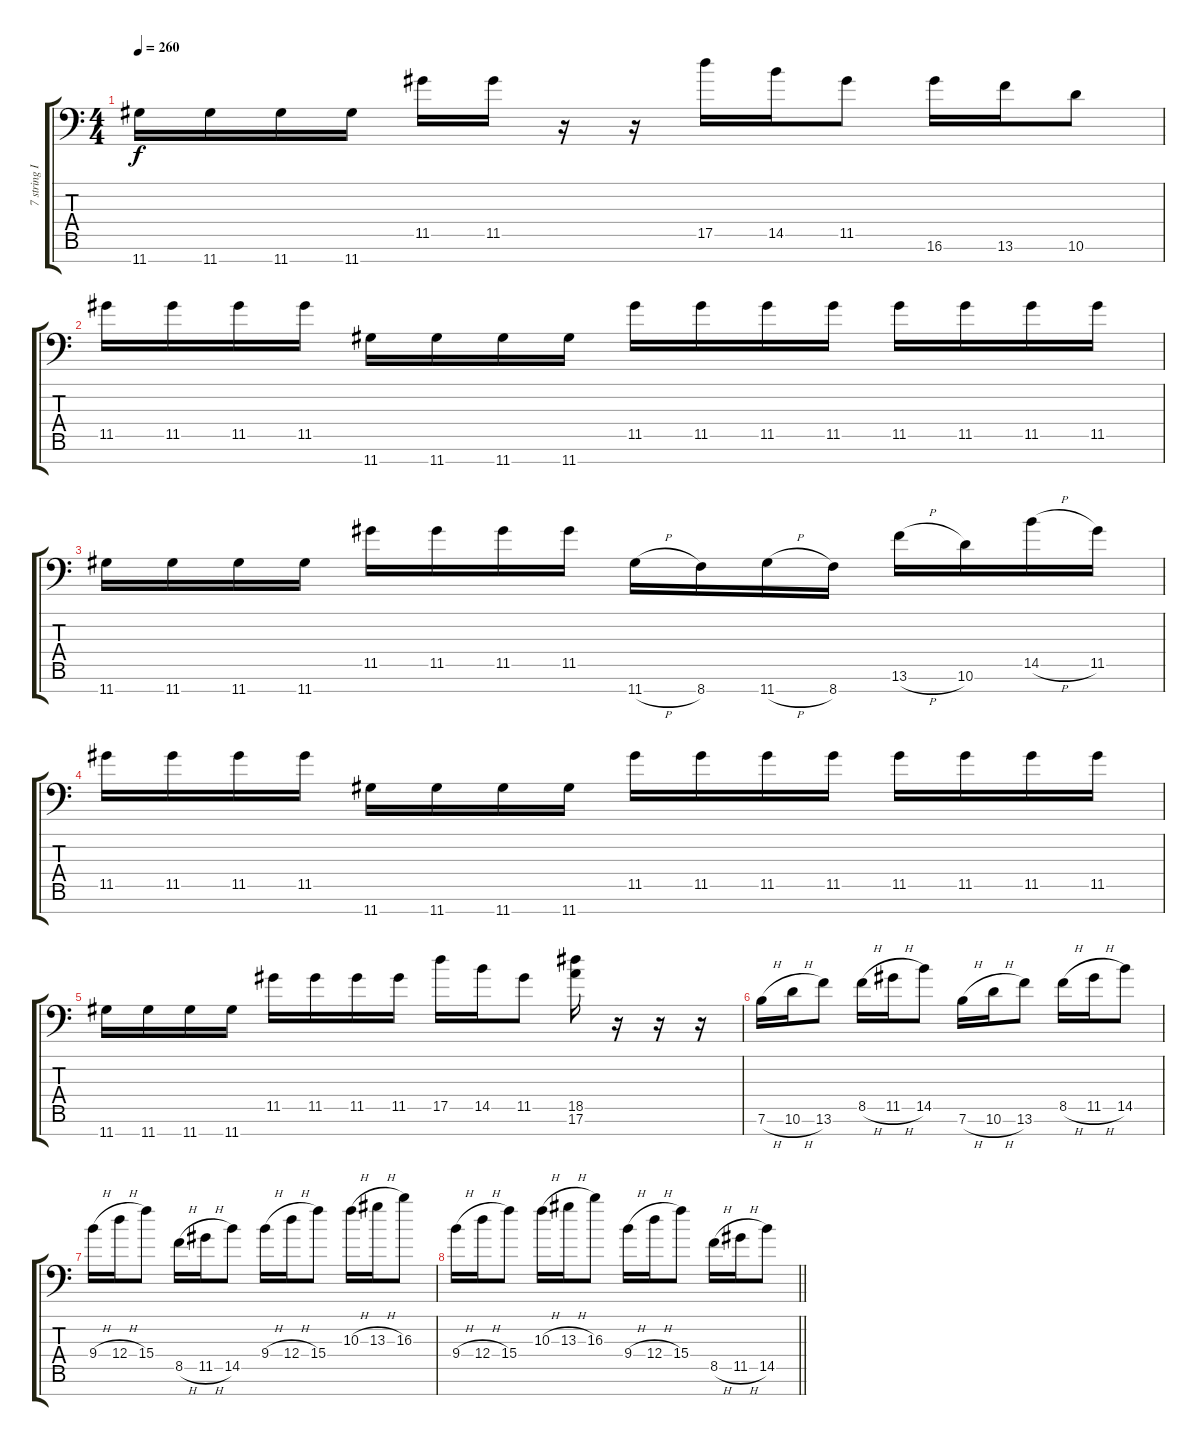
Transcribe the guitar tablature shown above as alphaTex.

\track ("7 string I" "7 string I") {instrument overdrivenguitar}
\staff {score tabs}
\tuning (E4 B3 G3 D3 A2 E2 A1) {hide}
\ts (4 4)
\tempo 260
\clef f4
\ks c
11.7.16{dy f} 11.7.16 11.7.16 11.7.16 11.5.16 11.5.16 r.16 r.16 17.5.16 14.5.16 11.5.8 16.6.16 13.6.16 10.6.8 |
11.5.16 11.5.16 11.5.16 11.5.16 11.7.16 11.7.16 11.7.16 11.7.16 11.5.16 11.5.16 11.5.16 11.5.16 11.5.16 11.5.16 11.5.16 11.5.16 |
11.7.16 11.7.16 11.7.16 11.7.16 11.5.16 11.5.16 11.5.16 11.5.16 11.7{h}.16 8.7.16 11.7{h}.16 8.7.16 13.6{h}.16 10.6.16 14.5{h}.16 11.5.16 |
11.5.16 11.5.16 11.5.16 11.5.16 11.7.16 11.7.16 11.7.16 11.7.16 11.5.16 11.5.16 11.5.16 11.5.16 11.5.16 11.5.16 11.5.16 11.5.16 |
11.7.16 11.7.16 11.7.16 11.7.16 11.5.16 11.5.16 11.5.16 11.5.16 17.5.16 14.5.16 11.5.8 (18.5 17.6).16 r.16 r.16 r.16 |
7.6{h}.16 10.6{h}.16 13.6.8 8.5{h}.16 11.5{h}.16 14.5.8 7.6{h}.16 10.6{h}.16 13.6.8 8.5{h}.16 11.5{h}.16 14.5.8 |
9.4{h}.16 12.4{h}.16 15.4.8 8.5{h}.16 11.5{h}.16 14.5.8 9.4{h}.16 12.4{h}.16 15.4.8 10.3{h}.16 13.3{h}.16 16.3.8 |
\barLineRight lightlight
9.4{h}.16 12.4{h}.16 15.4.8 10.3{h}.16 13.3{h}.16 16.3.8 9.4{h}.16 12.4{h}.16 15.4.8 8.5{h}.16 11.5{h}.16 14.5.8
